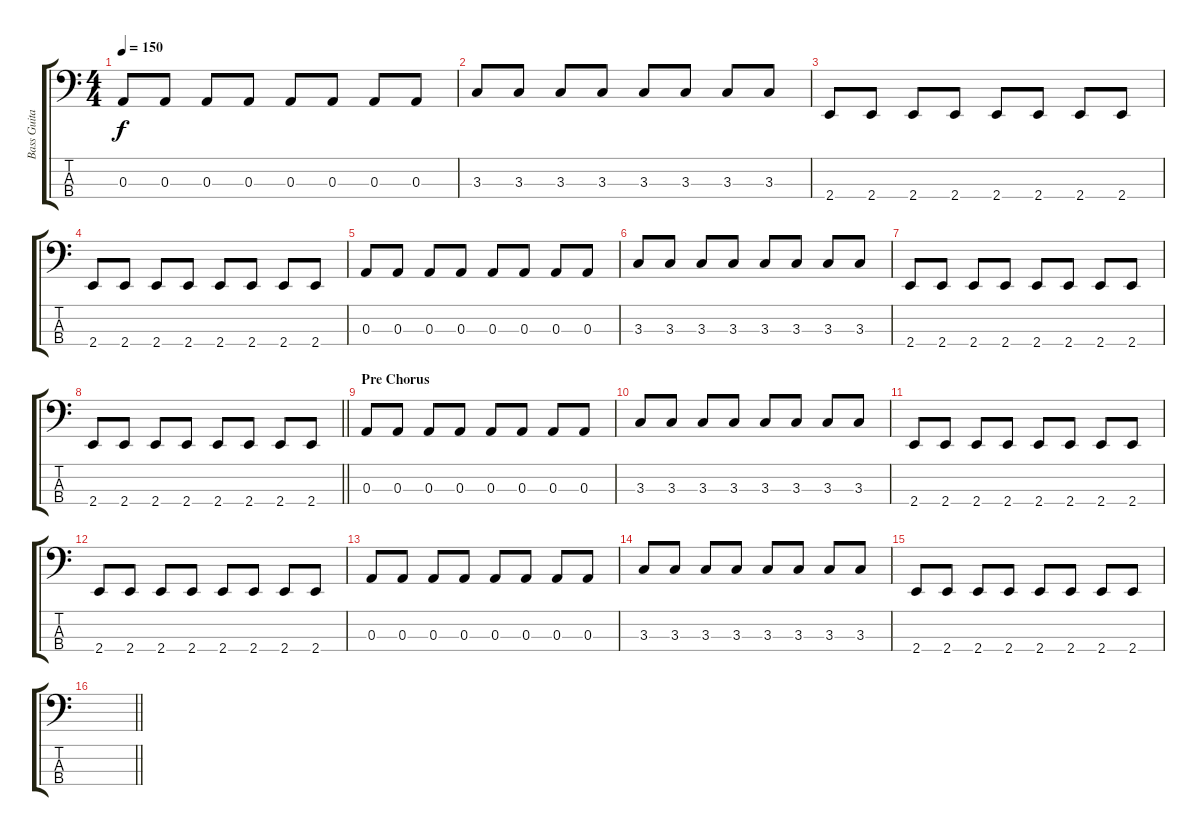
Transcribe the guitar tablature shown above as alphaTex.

\track ("Bass Guitar" "Bass Guita") {instrument electricbassfinger}
\staff {score tabs}
\tuning (G2 D2 A1 D1) {hide}
\ts (4 4)
\tempo 150
\clef f4
\ks c
0.3.8{dy f} 0.3.8 0.3.8 0.3.8 0.3.8 0.3.8 0.3.8 0.3.8 |
3.3.8 3.3.8 3.3.8 3.3.8 3.3.8 3.3.8 3.3.8 3.3.8 |
2.4.8 2.4.8 2.4.8 2.4.8 2.4.8 2.4.8 2.4.8 2.4.8 |
2.4.8 2.4.8 2.4.8 2.4.8 2.4.8 2.4.8 2.4.8 2.4.8 |
0.3.8 0.3.8 0.3.8 0.3.8 0.3.8 0.3.8 0.3.8 0.3.8 |
3.3.8 3.3.8 3.3.8 3.3.8 3.3.8 3.3.8 3.3.8 3.3.8 |
2.4.8 2.4.8 2.4.8 2.4.8 2.4.8 2.4.8 2.4.8 2.4.8 |
\barLineRight lightlight
2.4.8 2.4.8 2.4.8 2.4.8 2.4.8 2.4.8 2.4.8 2.4.8 |
\section ("" "Pre Chorus")
0.3.8 0.3.8 0.3.8 0.3.8 0.3.8 0.3.8 0.3.8 0.3.8 |
3.3.8 3.3.8 3.3.8 3.3.8 3.3.8 3.3.8 3.3.8 3.3.8 |
2.4.8 2.4.8 2.4.8 2.4.8 2.4.8 2.4.8 2.4.8 2.4.8 |
2.4.8 2.4.8 2.4.8 2.4.8 2.4.8 2.4.8 2.4.8 2.4.8 |
0.3.8 0.3.8 0.3.8 0.3.8 0.3.8 0.3.8 0.3.8 0.3.8 |
3.3.8 3.3.8 3.3.8 3.3.8 3.3.8 3.3.8 3.3.8 3.3.8 |
2.4.8 2.4.8 2.4.8 2.4.8 2.4.8 2.4.8 2.4.8 2.4.8 |
\barLineRight lightlight
